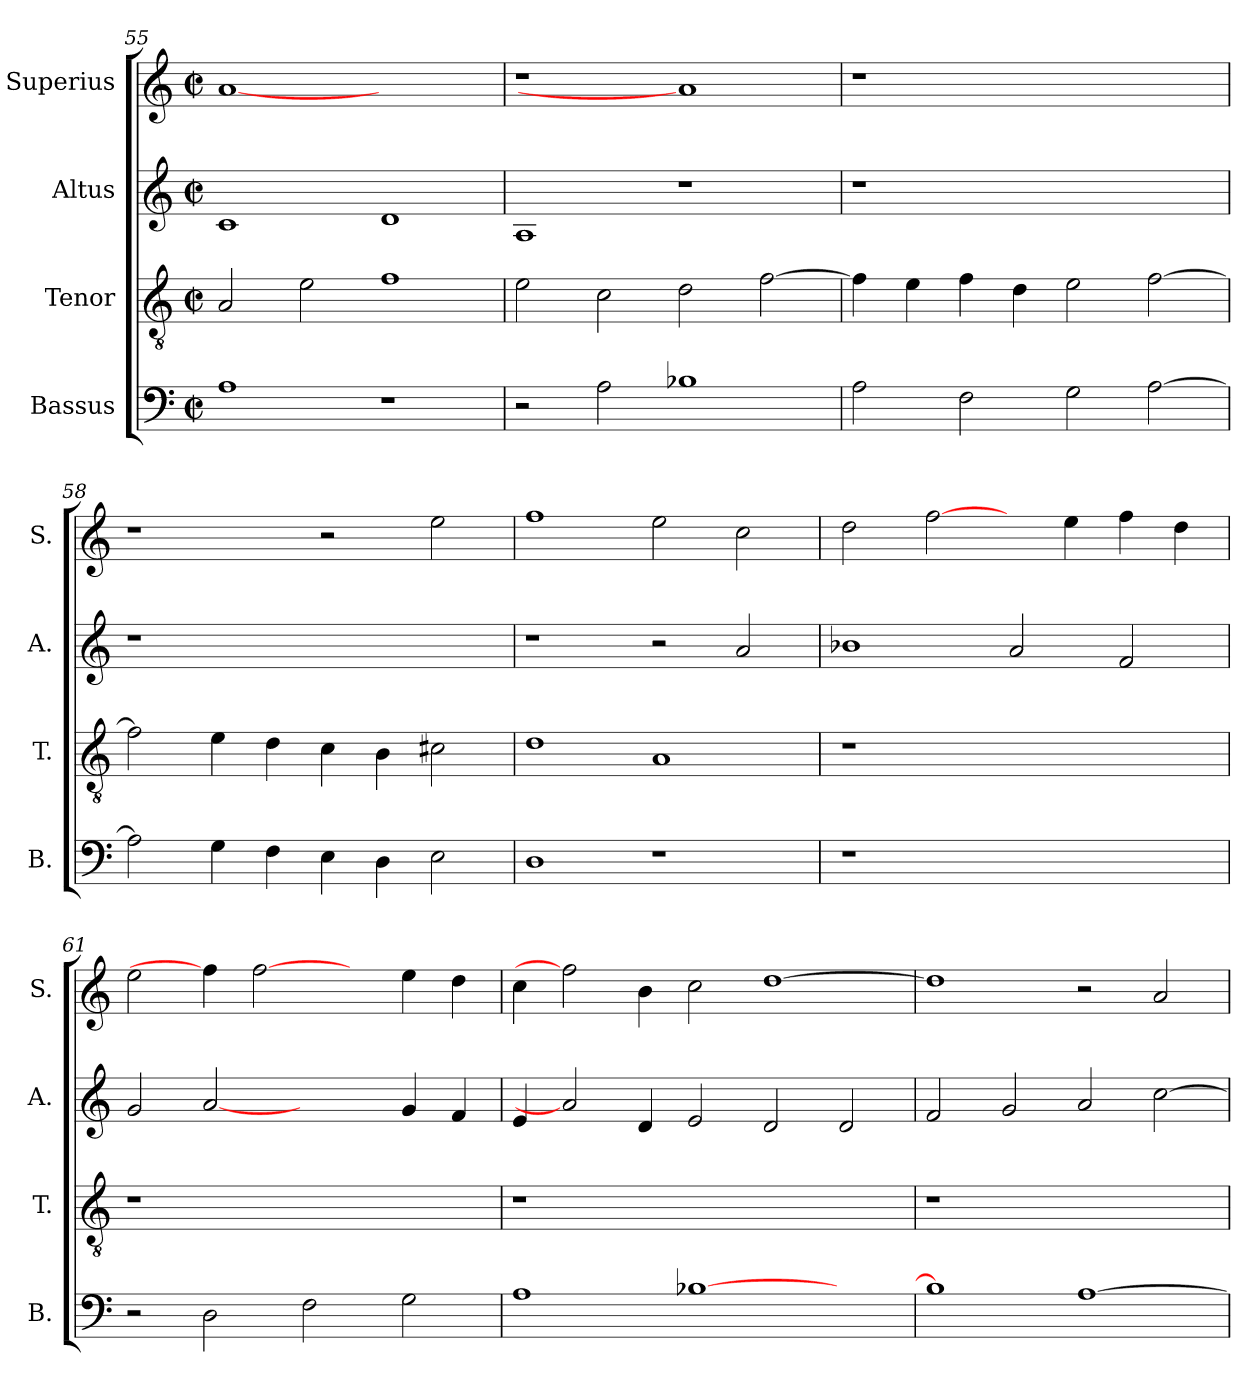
**kern	**kern	**kern	**kern
*part4	*part3	*part2	*part1
*staff4	*staff3	*staff2	*staff1
*I"Bassus	*I"Tenor	*I"Altus	*I"Superius
*I'B.	*I'T.	*I'A.	*I'S.
*clefF4	*clefGv2	*clefG2	*clefG2
*	*ITrd7c12	*	*
*k[]	*k[]	*k[]	*k[]
*C:	*C:	*C:	*C:
*M2/2	*M2/2	*M2/2	*M2/2
*met(c|)	*met(c|)	*met(c|)	*met(c|)
=55	=55	=55	=55
1Ai	2AAi/	1ci	[1ai
.	2Ei\	.	.
1r	1Fi	1di	1ryy
=56	=56	=56	=56
!	!	!	!LO:N:vis=1
2r	2Ei\	1Ai	1r
2Ai\	2Ci\	.	.
1B-Xi	2Di\	1r	1ai]
.	[>2Fi\	.	.
!!LO:PB:g=z
=57	=57	=57	=57
!	!	!LO:N:vis=1	!LO:N:vis=1
2Ai\	4Fi\]	1r	1r
.	4Ei\	.	.
2Fi\	4Fi\	.	.
.	4Di\	.	.
2Gi\	2Ei\	1ryy	1ryy
[>2Ai\	[>2Fi\	.	.
=58	=58	=58	=58
!	!	!LO:N:vis=1	!
2Ai\]	2Fi\]	1r	1r
4Gi\	4Ei\	.	.
4Fi\	4Di\	.	.
4Ei\	4Ci\	1ryy	2r
4Di\	4BBi\	.	.
2Ei\	2C#Xi\	.	2eei\
=59	=59	=59	=59
1Di	1Di	1r	1ffi
1r	1AAi	2r	2eei\
.	.	2ai/	2cci\
=60	=60	=60	=60
!LO:N:vis=1	!LO:N:vis=1	!	!
1r	1r	1b-Xi	2ddi\
.	.	.	[2ffi\
1ryy	1ryy	2ai/	4ryy
.	.	.	4eei\
.	.	2fi/	4ffi\
.	.	.	4ddi\
=61	=61	=61	=61
!	!LO:N:vis=1	!	!
2r	1r	2gi/	2eei\
2Di\	.	[2ai	4ffi\]
.	.	.	[2ffi
2Fi\	1ryy	2ryy	.
.	.	.	4ryy
2Gi\	.	4gi/	4eei\
.	.	4fi/	4ddi\
!!LO:LB:g=z
=62	=62	=62	=62
!	!LO:N:vis=1	!	!
1Ai	1r	4ei/	4cci\
.	.	2ai]	2ffi]
.	.	4di/	4bi\
[>1B-Xi	1.ryy	2ei/	2cci\
.	.	2di/	[>1ddi
2ryy	.	2di/	.
=63	=63	=63	=63
!	!LO:N:vis=1	!	!
1B-i]	1r	2fi/	1ddi]
.	.	2gi/	.
[>1Ai	1ryy	2ai/	2r
.	.	[>2cci\	2ai/
=	=	=	=
*-	*-	*-	*-
